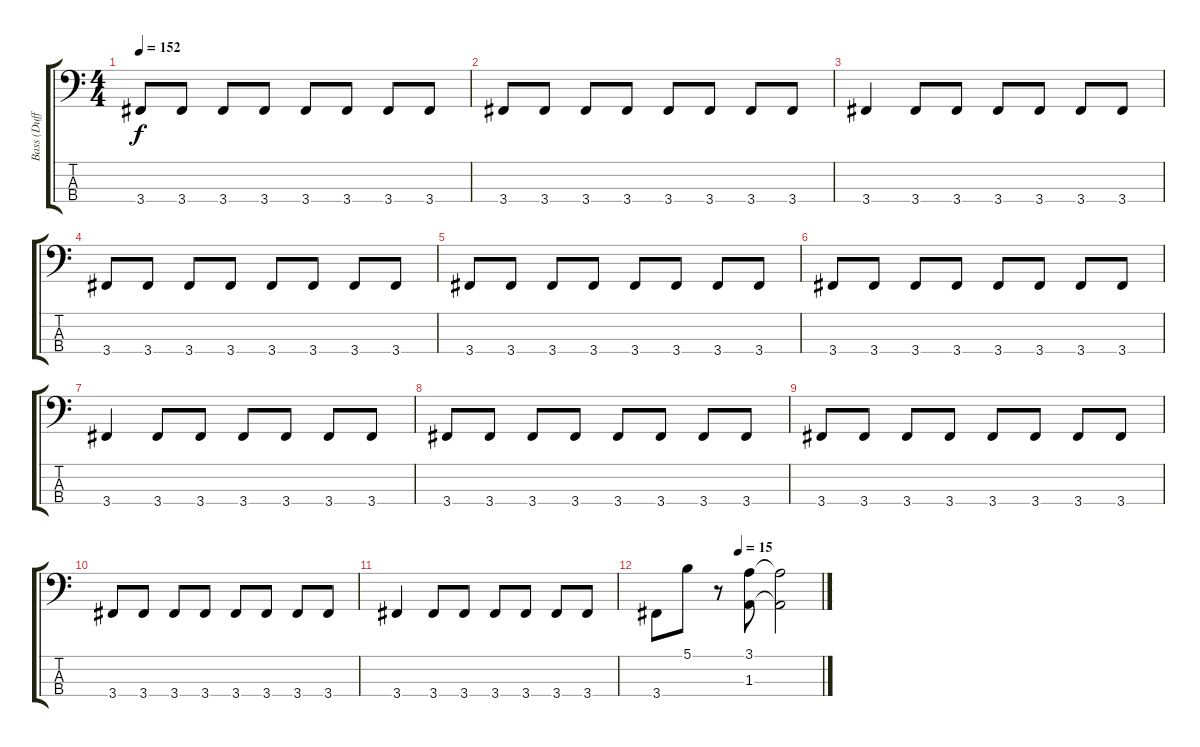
\track ("Bass (Duff)" "Bass (Duff") {instrument electricbasspick}
\staff {score tabs}
\tuning (Gb2 Db2 Ab1 Eb1) {hide}
\ts (4 4)
\tempo 152
\clef f4
\ks c
3.4.8{dy f} 3.4.8 3.4.8 3.4.8 3.4.8 3.4.8 3.4.8 3.4.8 |
3.4.8 3.4.8 3.4.8 3.4.8 3.4.8 3.4.8 3.4.8 3.4.8 |
3.4.4 3.4.8 3.4.8 3.4.8 3.4.8 3.4.8 3.4.8 |
3.4.8 3.4.8 3.4.8 3.4.8 3.4.8 3.4.8 3.4.8 3.4.8 |
3.4.8 3.4.8 3.4.8 3.4.8 3.4.8 3.4.8 3.4.8 3.4.8 |
3.4.8 3.4.8 3.4.8 3.4.8 3.4.8 3.4.8 3.4.8 3.4.8 |
3.4.4 3.4.8 3.4.8 3.4.8 3.4.8 3.4.8 3.4.8 |
3.4.8 3.4.8 3.4.8 3.4.8 3.4.8 3.4.8 3.4.8 3.4.8 |
3.4.8 3.4.8 3.4.8 3.4.8 3.4.8 3.4.8 3.4.8 3.4.8 |
3.4.8 3.4.8 3.4.8 3.4.8 3.4.8 3.4.8 3.4.8 3.4.8 |
3.4.4 3.4.8 3.4.8 3.4.8 3.4.8 3.4.8 3.4.8 |
\tempo (15 0.5)
3.4.8 5.1.8 r.8 (3.1 1.3).8 (3.1{t} 1.3{t}).2{volume 0}
